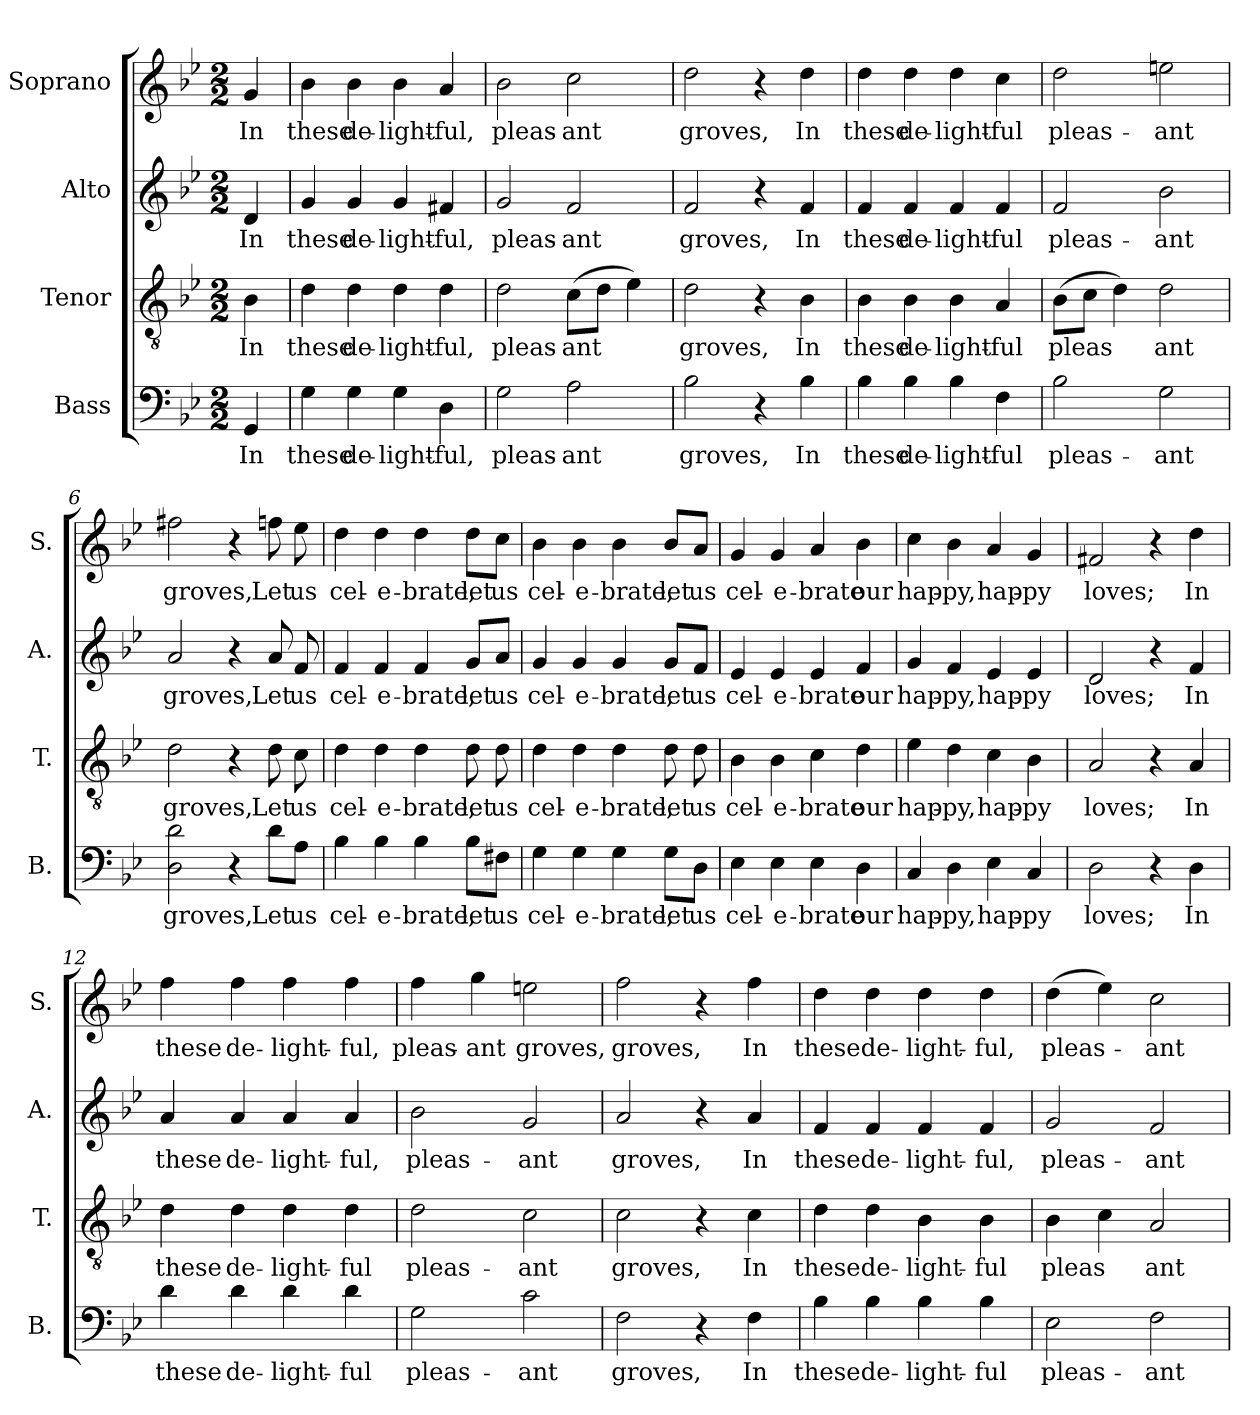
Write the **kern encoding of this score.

**kern	**text	**kern	**text	**kern	**text	**kern	**text
*part4	*part4	*part3	*part3	*part2	*part2	*part1	*part1
*staff4	*staff4	*staff3	*staff3	*staff2	*staff2	*staff1	*staff1
*I"Bass	*	*I"Tenor	*	*I"Alto	*	*I"Soprano	*
*I'B.	*	*I'T.	*	*I'A.	*	*I'S.	*
*clefF4	*	*clefGv2	*	*clefG2	*	*clefG2	*
*k[b-e-]	*	*k[b-e-]	*	*k[b-e-]	*	*k[b-e-]	*
*B-:	*	*B-:	*	*B-:	*	*B-:	*
*M2/2	*	*M2/2	*	*M2/2	*	*M2/2	*
=	=	=	=	=	=	=	=
4GG/	In	4B-\	In	4d/	In	4g/	In
=1	=1	=1	=1	=1	=1	=1	=1
4G\	these	4d\	these	4g/	these	4b-\	these
4G\	de-	4d\	de-	4g/	de-	4b-\	de-
4G\	-light-	4d\	-light-	4g/	-light-	4b-\	-light-
4D\	-ful,	4d\	-ful,	4f#X/	-ful,	4a/	-ful,
=2	=2	=2	=2	=2	=2	=2	=2
2G\	pleas-	2d\	pleas-	2g/	pleas-	2b-\	pleas-
2A\	-ant	(8c\L	-ant	2f/	-ant	2cc\	-ant
.	.	8d\J	.	.	.	.	.
.	.	4e-\)	.	.	.	.	.
=3	=3	=3	=3	=3	=3	=3	=3
2B-\	groves,	2d\	groves,	2f/	groves,	2dd\	groves,
4r	.	4r	.	4r	.	4r	.
4B-\	In	4B-\	In	4f/	In	4dd\	In
=4	=4	=4	=4	=4	=4	=4	=4
4B-\	these	4B-\	these	4f/	these	4dd\	these
4B-\	de-	4B-\	de-	4f/	de-	4dd\	de-
4B-\	-light-	4B-\	-light-	4f/	-light-	4dd\	-light-
4F\	-ful	4A/	-ful	4f/	-ful	4cc\	-ful
=5	=5	=5	=5	=5	=5	=5	=5
2B-\	pleas-	(8B-\L	pleas	2f/	pleas-	2dd\	pleas-
.	.	8c\J	.	.	.	.	.
.	.	4d\)	.	.	.	.	.
2G\	-ant	2d\	ant	2b-\	-ant	2een\	-ant
!!LO:LB:g=z
=6	=6	=6	=6	=6	=6	=6	=6
2D\ 2d\	groves,	2d\	groves,	2a/	groves,	2ff#X\	groves,
4r	.	4r	.	4r	.	4r	.
8d\L	Let	8d\	Let	8a/	Let	8ffn\	Let
8A\J	us	8c\	us	8f/	us	8ee-\	us
=7	=7	=7	=7	=7	=7	=7	=7
4B-\	cel-	4d\	cel-	4f/	cel-	4dd\	cel-
4B-\	-e-	4d\	-e-	4f/	-e-	4dd\	-e-
4B-\	-brate,	4d\	-brate,	4f/	-brate,	4dd\	-brate,
8B-\L	let	8d\	let	8g/L	let	8dd\L	let
8F#X\J	us	8d\	us	8a/J	us	8cc\J	us
=8	=8	=8	=8	=8	=8	=8	=8
4G\	cel-	4d\	cel-	4g/	cel-	4b-\	cel-
4G\	-e-	4d\	-e-	4g/	-e-	4b-\	-e-
4G\	-brate,	4d\	-brate,	4g/	-brate,	4b-\	-brate,
8G\L	let	8d\	let	8g/L	let	8b-/L	let
8D\J	us	8d\	us	8f/J	us	8a/J	us
=9	=9	=9	=9	=9	=9	=9	=9
4E-\	cel-	4B-\	cel-	4e-/	cel-	4g/	cel-
4E-\	-e-	4B-\	e-	4e-/	-e-	4g/	-e-
4E-\	-brate	4c\	-brate	4e-/	-brate	4a/	-brate
4D\	our	4d\	our	4f/	our	4b-\	our
=10	=10	=10	=10	=10	=10	=10	=10
4C/	hap-	4e-\	hap-	4g/	hap-	4cc\	hap-
4D\	-py,	4d\	-py,	4f/	-py,	4b-\	-py,
4E-\	hap-	4c\	hap-	4e-/	hap-	4a/	hap-
4C/	-py	4B-\	-py	4e-/	-py	4g/	-py
=11	=11	=11	=11	=11	=11	=11	=11
2D\	loves;	2A/	loves;	2d/	loves;	2f#X/	loves;
4r	.	4r	.	4r	.	4r	.
4D\	In	4A/	In	4f/	In	4dd\	In
!!LO:PB:g=z
=12	=12	=12	=12	=12	=12	=12	=12
4d\	these	4d\	these	4a/	these	4ff\	these
4d\	de-	4d\	de-	4a/	de-	4ff\	de-
4d\	-light-	4d\	-light-	4a/	-light-	4ff\	-light-
4d\	-ful	4d\	-ful	4a/	-ful,	4ff\	-ful,
=13	=13	=13	=13	=13	=13	=13	=13
2G\	pleas-	2d\	pleas-	2b-\	pleas-	4ff\	pleas-
.	.	.	.	.	.	4gg\	-ant
2c\	-ant	2c\	-ant	2g/	-ant	2een\	groves,
=14	=14	=14	=14	=14	=14	=14	=14
2F\	groves,	2c\	groves,	2a/	groves,	2ff\	groves,
4r	.	4r	.	4r	.	4r	.
4F\	In	4c\	In	4a/	In	4ff\	In
=15	=15	=15	=15	=15	=15	=15	=15
4B-\	these	4d\	these	4f/	these	4dd\	these
4B-\	de-	4d\	de-	4f/	de-	4dd\	de-
4B-\	-light-	4B-\	-light-	4f/	-light-	4dd\	-light-
4B-\	-ful	4B-\	-ful	4f/	-ful,	4dd\	-ful,
=16	=16	=16	=16	=16	=16	=16	=16
2E-\	pleas-	4B-\	-pleas	2g/	pleas-	(4dd\	pleas-
.	.	4c\	.	.	.	4ee-\)	.
2F\	-ant	2A/	ant	2f/	-ant	2cc\	-ant
=	=	=	=	=	=	=	=
*-	*-	*-	*-	*-	*-	*-	*-
